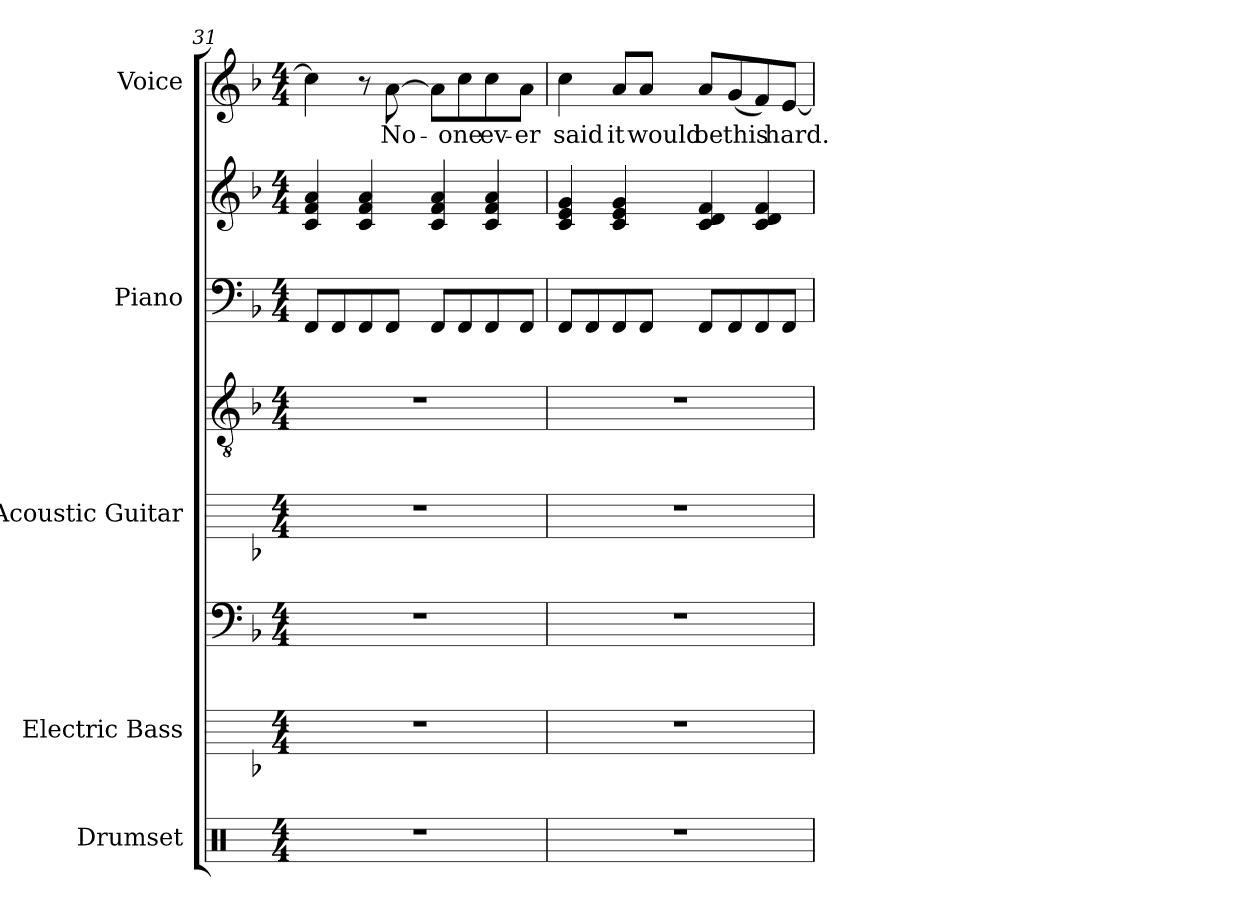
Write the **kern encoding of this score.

**kern	**kern	**kern	**kern	**kern	**kern	**kern	**kern	**text
*part5	*part4	*part4	*part3	*part3	*part2	*part2	*part1	*part1
*staff8	*staff7	*staff6	*staff5	*staff4	*staff3	*staff2	*staff1	*staff1
*I"Drumset	*I"Electric Bass	*	*I"Acoustic Guitar	*	*I"Piano	*	*I"Voice	*
*I'Drs.	*I'El. B.	*	*I'Guit.	*	*I'Pno.	*	*I'Vo.	*
*clefX	*	*clefF4	*	*clefGv2	*clefF4	*clefG2	*clefG2	*
*	*ITrd7c12	*ITrd7c12	*	*	*	*	*	*
*k[]	*k[b-]	*k[b-]	*k[b-]	*k[b-]	*k[b-]	*k[b-]	*k[b-]	*
*M4/4	*M4/4	*M4/4	*M4/4	*M4/4	*M4/4	*M4/4	*M4/4	*
=31	=31	=31	=31	=31	=31	=31	=31	=31
1r	1r	1r	1r	1r	8FF/L	4c/ 4f/ 4a/	4cc\]	.
.	.	.	.	.	8FF/	.	.	.
.	.	.	.	.	8FF/	4c/ 4f/ 4a/	8r	.
!	!	!	!	!	!	!	!	!LO:LY:b
.	.	.	.	.	8FF/J	.	[8a\	No-
.	.	.	.	.	8FF/L	4c/ 4f/ 4a/	8a\L]	.
!	!	!	!	!	!	!	!	!LO:LY:b
.	.	.	.	.	8FF/	.	8cc\	-one
!	!	!	!	!	!	!	!	!LO:LY:b
.	.	.	.	.	8FF/	4c/ 4f/ 4a/	8cc\	ev-
!	!	!	!	!	!	!	!	!LO:LY:b
.	.	.	.	.	8FF/J	.	8a\J	-er
!!LO:PB:g=z
=32	=32	=32	=32	=32	=32	=32	=32	=32
!	!	!	!	!	!	!	!	!LO:LY:b
1r	1r	1r	1r	1r	8FF/L	4c/ 4e/ 4g/	4cc\	said
.	.	.	.	.	8FF/	.	.	.
!	!	!	!	!	!	!	!	!LO:LY:b
.	.	.	.	.	8FF/	4c/ 4e/ 4g/	8a/L	it
!	!	!	!	!	!	!	!	!LO:LY:b
.	.	.	.	.	8FF/J	.	8a/J	would
!	!	!	!	!	!	!	!	!LO:LY:b
.	.	.	.	.	8FF/L	4c/ 4d/ 4f/	8a/L	be
!	!	!	!	!	!	!	!	!LO:LY:b
.	.	.	.	.	8FF/	.	(<8g/	this
.	.	.	.	.	8FF/	4c/ 4d/ 4f/	8f/)	.
!	!	!	!	!	!	!	!	!LO:LY:b
.	.	.	.	.	8FF/J	.	[8e/J	hard.
=	=	=	=	=	=	=	=	=
*-	*-	*-	*-	*-	*-	*-	*-	*-
